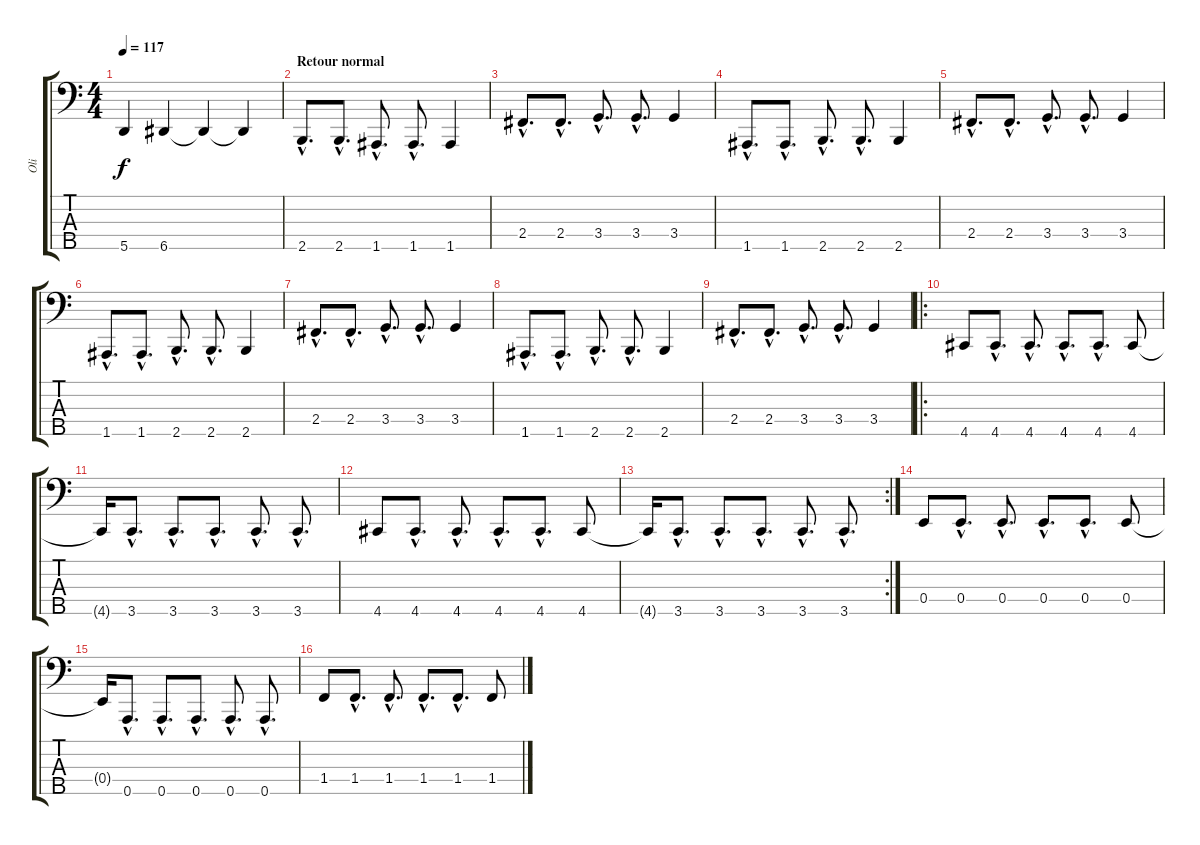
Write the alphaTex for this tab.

\track ("Oli" "Oli") {instrument slapbass1}
\staff {score tabs}
\tuning (G2 D2 A1 E1 A0) {hide}
\ts (4 4)
\tempo 117
\clef f4
\ks c
5.5{t}.4{dy f} 6.5.4 6.5{t}.4 6.5{t}.4 |
\section ("" "Retour normal")
2.5{hac}.8{d} 2.5{hac}.8{d} 1.5{hac}.8{d} 1.5{hac}.8{d} 1.5.4 |
2.4{hac}.8{d} 2.4{hac}.8{d} 3.4{hac}.8{d} 3.4{hac}.8{d} 3.4.4 |
1.5{hac}.8{d} 1.5{hac}.8{d} 2.5{hac}.8{d} 2.5{hac}.8{d} 2.5.4 |
2.4{hac}.8{d} 2.4{hac}.8{d} 3.4{hac}.8{d} 3.4{hac}.8{d} 3.4.4 |
1.5{hac}.8{d} 1.5{hac}.8{d} 2.5{hac}.8{d} 2.5{hac}.8{d} 2.5.4 |
2.4{hac}.8{d} 2.4{hac}.8{d} 3.4{hac}.8{d} 3.4{hac}.8{d} 3.4.4 |
1.5{hac}.8{d} 1.5{hac}.8{d} 2.5{hac}.8{d} 2.5{hac}.8{d} 2.5.4 |
2.4{hac}.8{d} 2.4{hac}.8{d} 3.4{hac}.8{d} 3.4{hac}.8{d} 3.4.4 |
\ro
4.5.8 4.5{hac}.8{d} 4.5{hac}.8{d} 4.5{hac}.8{d} 4.5{hac}.8{d} 4.5.8 |
4.5{t}.16 3.5{hac}.8{d} 3.5{hac}.8{d} 3.5{hac}.8{d} 3.5{hac}.8{d} 3.5{hac}.8{d} |
4.5.8 4.5{hac}.8{d} 4.5{hac}.8{d} 4.5{hac}.8{d} 4.5{hac}.8{d} 4.5.8 |
\rc 2
4.5{t}.16 3.5{hac}.8{d} 3.5{hac}.8{d} 3.5{hac}.8{d} 3.5{hac}.8{d} 3.5{hac}.8{d} |
0.4.8 0.4{hac}.8{d} 0.4{hac}.8{d} 0.4{hac}.8{d} 0.4{hac}.8{d} 0.4.8 |
0.4{t}.16 0.5{hac}.8{d} 0.5{hac}.8{d} 0.5{hac}.8{d} 0.5{hac}.8{d} 0.5{hac}.8{d} |
1.4.8 1.4{hac}.8{d} 1.4{hac}.8{d} 1.4{hac}.8{d} 1.4{hac}.8{d} 1.4.8
